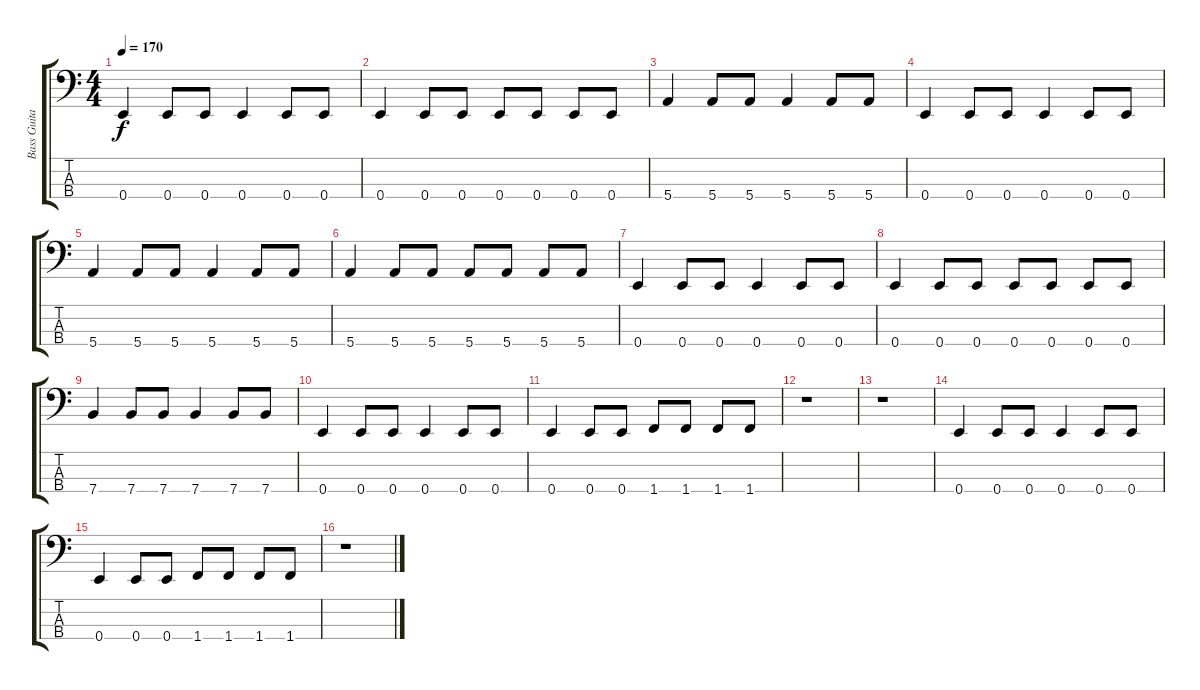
\track ("Bass Guitar" "Bass Guita") {instrument electricbasspick}
\staff {score tabs}
\tuning (G2 D2 A1 E1) {hide}
\ts (4 4)
\tempo 170
\clef f4
\ks c
0.4.4{dy f} 0.4.8 0.4.8 0.4.4 0.4.8 0.4.8 |
0.4.4 0.4.8 0.4.8 0.4.8 0.4.8 0.4.8 0.4.8 |
5.4.4 5.4.8 5.4.8 5.4.4 5.4.8 5.4.8 |
0.4.4 0.4.8 0.4.8 0.4.4 0.4.8 0.4.8 |
5.4.4 5.4.8 5.4.8 5.4.4 5.4.8 5.4.8 |
5.4.4 5.4.8 5.4.8 5.4.8 5.4.8 5.4.8 5.4.8 |
0.4.4 0.4.8 0.4.8 0.4.4 0.4.8 0.4.8 |
0.4.4 0.4.8 0.4.8 0.4.8 0.4.8 0.4.8 0.4.8 |
7.4.4 7.4.8 7.4.8 7.4.4 7.4.8 7.4.8 |
0.4.4 0.4.8 0.4.8 0.4.4 0.4.8 0.4.8 |
0.4.4 0.4.8 0.4.8 1.4.8 1.4.8 1.4.8 1.4.8 |
r.1 |
r.1 |
0.4.4 0.4.8 0.4.8 0.4.4 0.4.8 0.4.8 |
0.4.4 0.4.8 0.4.8 1.4.8 1.4.8 1.4.8 1.4.8 |
r.1
